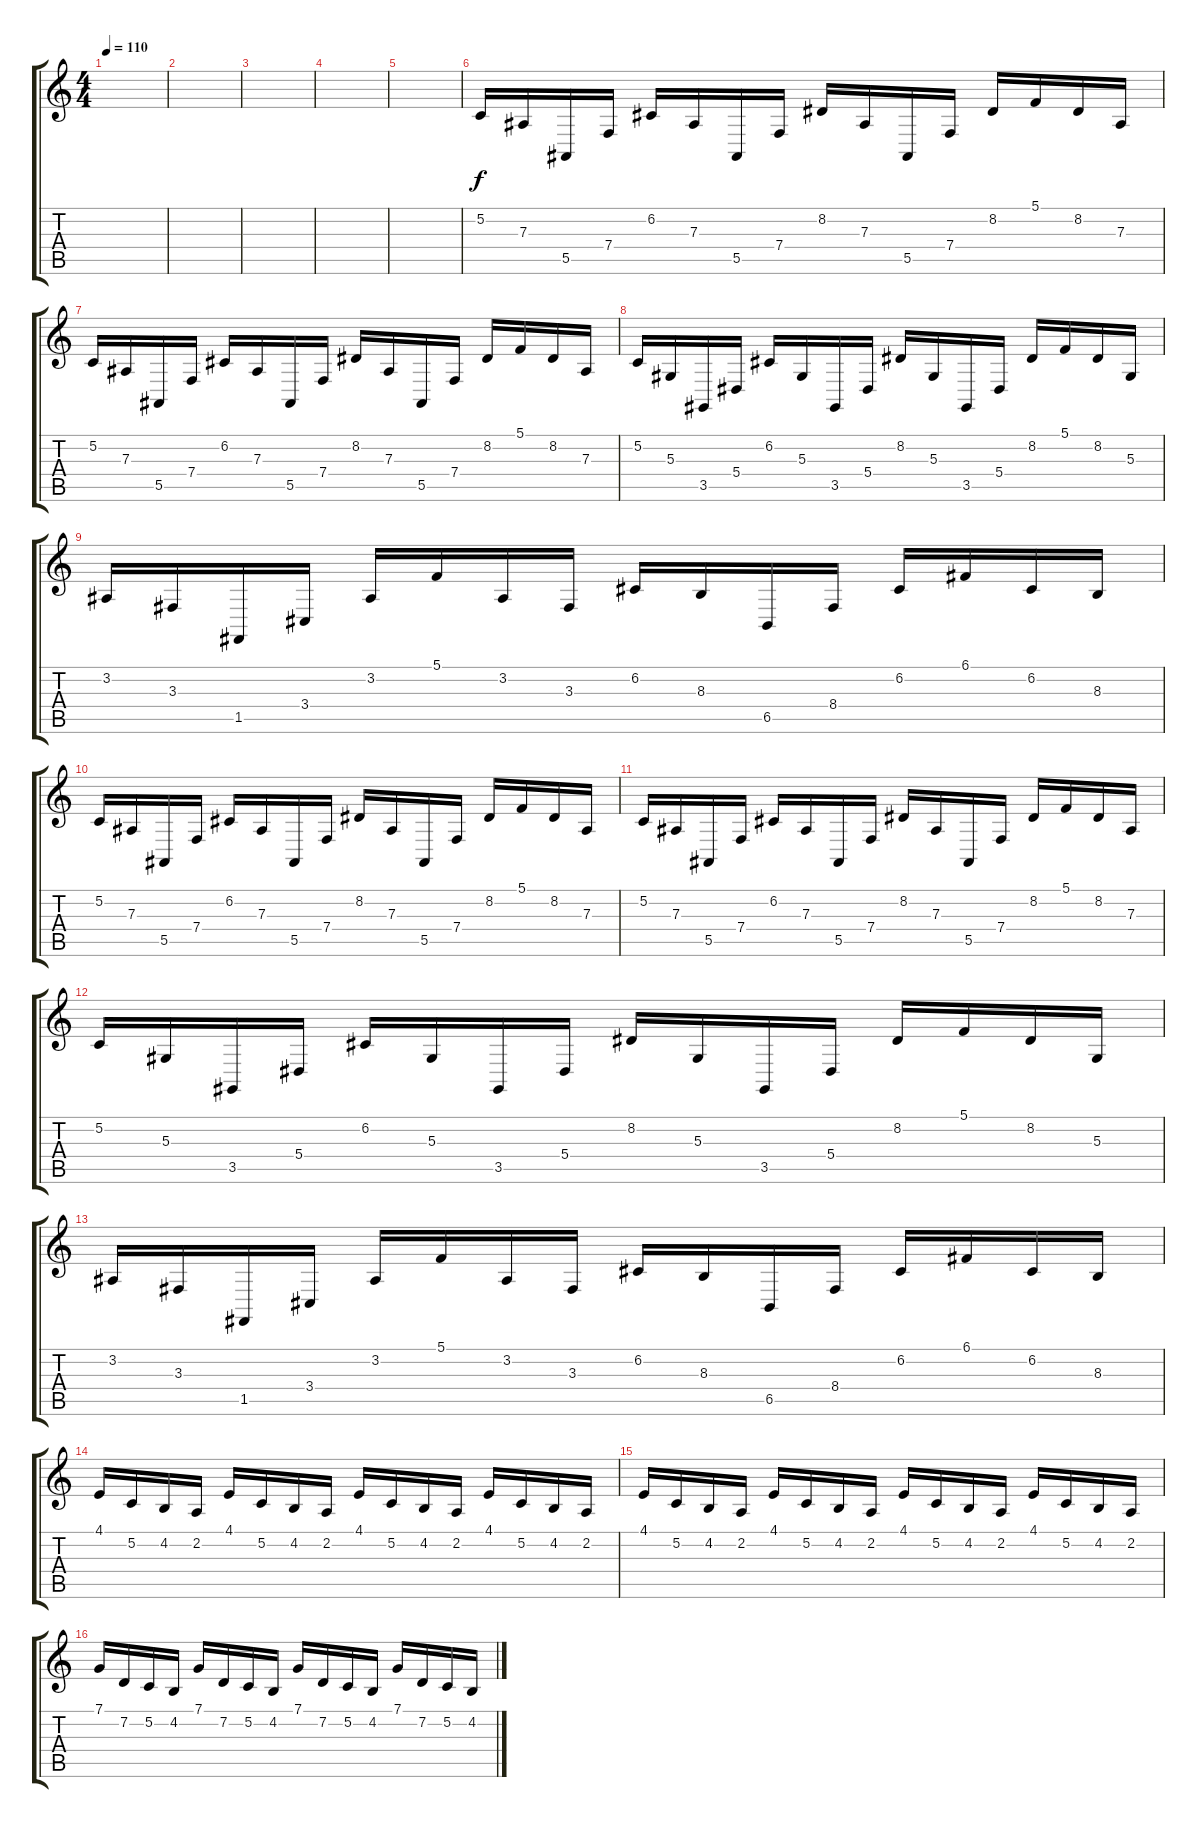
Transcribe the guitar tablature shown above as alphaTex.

\track "" {instrument orchestralharp}
\staff {score tabs}
\tuning (C4 G3 Eb3 Bb2 F2 C2) {hide}
\ts (4 4)
\tempo 110
\clef g2
\ks c
|
|
|
|
|
5.2.16{volume 16 instrument orchestralharp} 7.3.16 5.5.16 7.4.16 6.2.16 7.3.16 5.5.16 7.4.16 8.2.16 7.3.16 5.5.16 7.4.16 8.2.16 5.1.16 8.2.16 7.3.16 |
5.2.16 7.3.16 5.5.16 7.4.16 6.2.16 7.3.16 5.5.16 7.4.16 8.2.16 7.3.16 5.5.16 7.4.16 8.2.16 5.1.16 8.2.16 7.3.16 |
5.2.16 5.3.16 3.5.16 5.4.16 6.2.16 5.3.16 3.5.16 5.4.16 8.2.16 5.3.16 3.5.16 5.4.16 8.2.16 5.1.16 8.2.16 5.3.16 |
3.2.16 3.3.16 1.5.16 3.4.16 3.2.16 5.1.16 3.2.16 3.3.16 6.2.16 8.3.16 6.5.16 8.4.16 6.2.16 6.1.16 6.2.16 8.3.16 |
5.2.16 7.3.16 5.5.16 7.4.16 6.2.16 7.3.16 5.5.16 7.4.16 8.2.16 7.3.16 5.5.16 7.4.16 8.2.16 5.1.16 8.2.16 7.3.16 |
5.2.16 7.3.16 5.5.16 7.4.16 6.2.16 7.3.16 5.5.16 7.4.16 8.2.16 7.3.16 5.5.16 7.4.16 8.2.16 5.1.16 8.2.16 7.3.16 |
5.2.16 5.3.16 3.5.16 5.4.16 6.2.16 5.3.16 3.5.16 5.4.16 8.2.16 5.3.16 3.5.16 5.4.16 8.2.16 5.1.16 8.2.16 5.3.16 |
3.2.16 3.3.16 1.5.16 3.4.16 3.2.16 5.1.16 3.2.16 3.3.16 6.2.16 8.3.16 6.5.16 8.4.16 6.2.16 6.1.16 6.2.16 8.3.16 |
4.1.16{volume 16 instrument orchestralharp} 5.2.16 4.2.16 2.2.16 4.1.16 5.2.16 4.2.16 2.2.16 4.1.16 5.2.16 4.2.16 2.2.16 4.1.16 5.2.16 4.2.16 2.2.16 |
4.1.16 5.2.16 4.2.16 2.2.16 4.1.16 5.2.16 4.2.16 2.2.16 4.1.16 5.2.16 4.2.16 2.2.16 4.1.16 5.2.16 4.2.16 2.2.16 |
7.1.16 7.2.16 5.2.16 4.2.16 7.1.16 7.2.16 5.2.16 4.2.16 7.1.16 7.2.16 5.2.16 4.2.16 7.1.16 7.2.16 5.2.16 4.2.16
